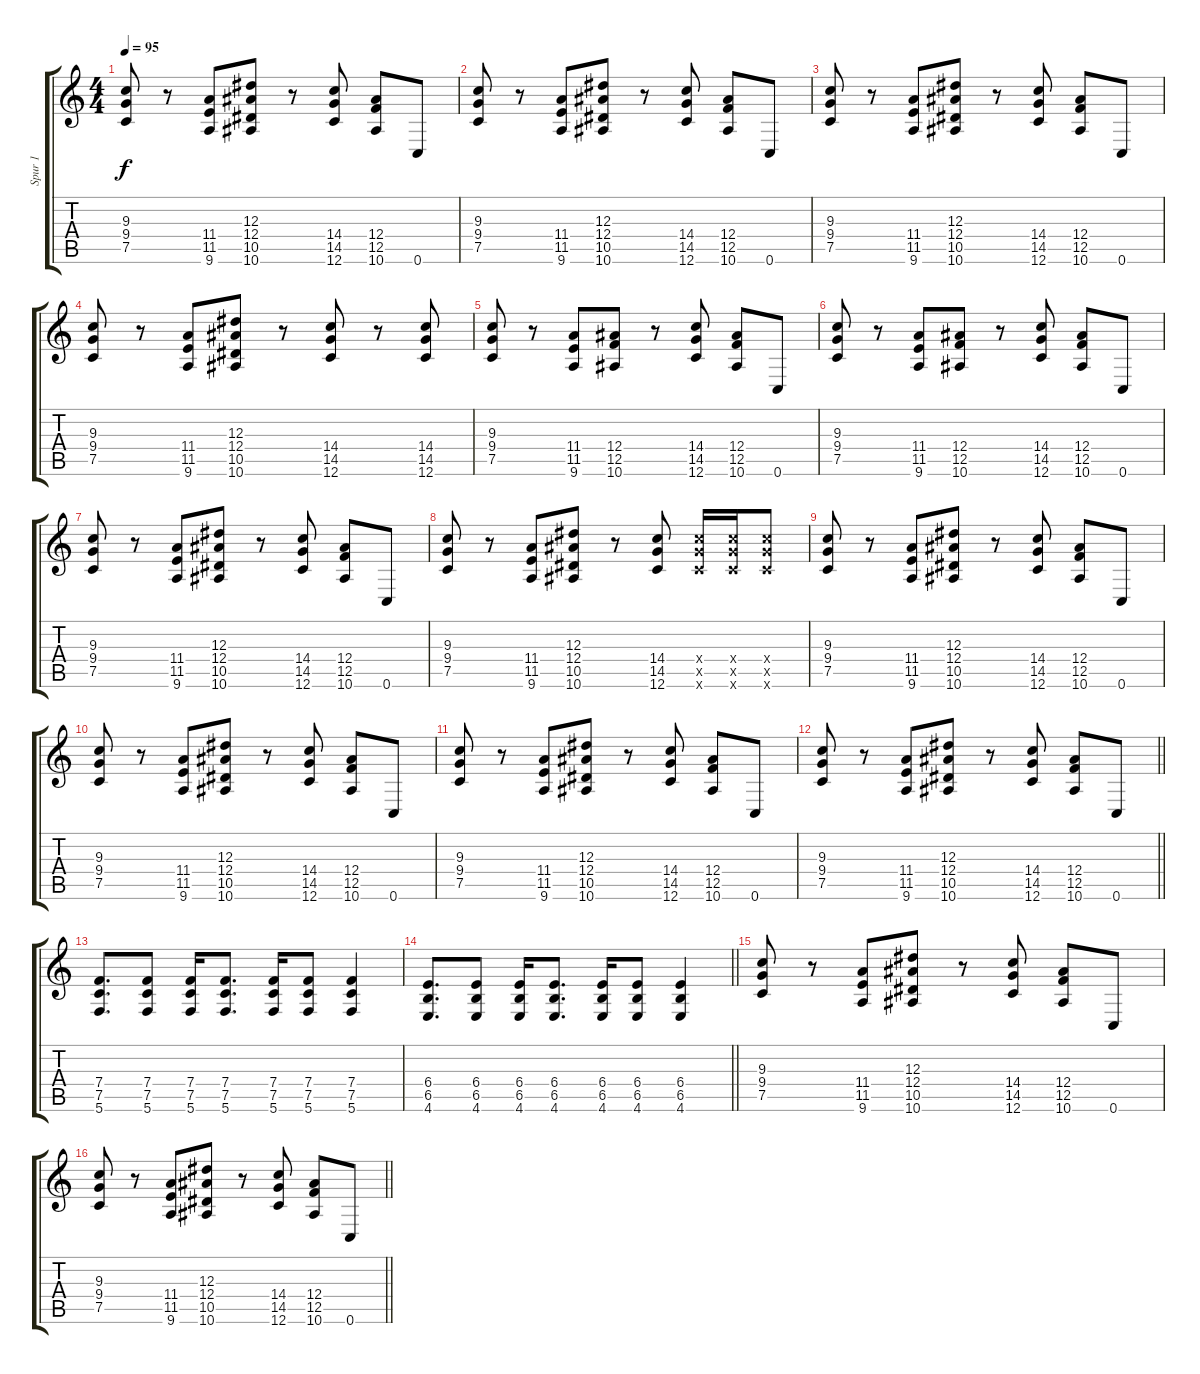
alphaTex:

\track ("Spur 1" "Spur 1") {instrument distortionguitar}
\staff {score tabs}
\tuning (C4 G3 Eb3 Bb2 F2 C2) {hide}
\ts (4 4)
\tempo 95
\clef g2
\ks c
(9.3 9.4 7.5).8{dy f} r.8 (11.4 11.5 9.6).8 (12.3 12.4 10.5 10.6).8 r.8 (14.4 14.5 12.6).8 (12.4 12.5 10.6).8 0.6.8 |
(9.3 9.4 7.5).8 r.8 (11.4 11.5 9.6).8 (12.3 12.4 10.5 10.6).8 r.8 (14.4 14.5 12.6).8 (12.4 12.5 10.6).8 0.6.8 |
(9.3 9.4 7.5).8 r.8 (11.4 11.5 9.6).8 (12.3 12.4 10.5 10.6).8 r.8 (14.4 14.5 12.6).8 (12.4 12.5 10.6).8 0.6.8 |
(9.3 9.4 7.5).8 r.8 (11.4 11.5 9.6).8 (12.3 12.4 10.5 10.6).8 r.8 (14.4 14.5 12.6).8 r.8 (14.4 14.5 12.6).8 |
(9.3 9.4 7.5).8 r.8 (11.4 11.5 9.6).8 (12.4 12.5 10.6).8 r.8 (14.4 14.5 12.6).8 (12.4 12.5 10.6).8 0.6.8 |
(9.3 9.4 7.5).8 r.8 (11.4 11.5 9.6).8 (12.4 12.5 10.6).8 r.8 (14.4 14.5 12.6).8 (12.4 12.5 10.6).8 0.6.8 |
(9.3 9.4 7.5).8 r.8 (11.4 11.5 9.6).8 (12.3 12.4 10.5 10.6).8 r.8 (14.4 14.5 12.6).8 (12.4 12.5 10.6).8 0.6.8 |
(9.3 9.4 7.5).8 r.8 (11.4 11.5 9.6).8 (12.3 12.4 10.5 10.6).8 r.8 (14.4 14.5 12.6).8 (14.4{x} 14.5{x} 12.6{x}).16 (14.4{x} 14.5{x} 12.6{x}).16 (14.4{x} 14.5{x} 12.6{x}).8 |
(9.3 9.4 7.5).8 r.8 (11.4 11.5 9.6).8 (12.3 12.4 10.5 10.6).8 r.8 (14.4 14.5 12.6).8 (12.4 12.5 10.6).8 0.6.8 |
(9.3 9.4 7.5).8 r.8 (11.4 11.5 9.6).8 (12.3 12.4 10.5 10.6).8 r.8 (14.4 14.5 12.6).8 (12.4 12.5 10.6).8 0.6.8 |
(9.3 9.4 7.5).8 r.8 (11.4 11.5 9.6).8 (12.3 12.4 10.5 10.6).8 r.8 (14.4 14.5 12.6).8 (12.4 12.5 10.6).8 0.6.8 |
\barLineRight lightlight
(9.3 9.4 7.5).8 r.8 (11.4 11.5 9.6).8 (12.3 12.4 10.5 10.6).8 r.8 (14.4 14.5 12.6).8 (12.4 12.5 10.6).8 0.6.8 |
(7.4 7.5 5.6).8{d} (7.4 7.5 5.6).8 (7.4 7.5 5.6).16 (7.4 7.5 5.6).8{d} (7.4 7.5 5.6).16 (7.4 7.5 5.6).8 (7.4 7.5 5.6).4 |
\barLineRight lightlight
(6.4 6.5 4.6).8{d} (6.4 6.5 4.6).8 (6.4 6.5 4.6).16 (6.4 6.5 4.6).8{d} (6.4 6.5 4.6).16 (6.4 6.5 4.6).8 (6.4 6.5 4.6).4 |
(9.3 9.4 7.5).8 r.8 (11.4 11.5 9.6).8 (12.3 12.4 10.5 10.6).8 r.8 (14.4 14.5 12.6).8 (12.4 12.5 10.6).8 0.6.8 |
\barLineRight lightlight
(9.3 9.4 7.5).8 r.8 (11.4 11.5 9.6).8 (12.3 12.4 10.5 10.6).8 r.8 (14.4 14.5 12.6).8 (12.4 12.5 10.6).8 0.6.8
